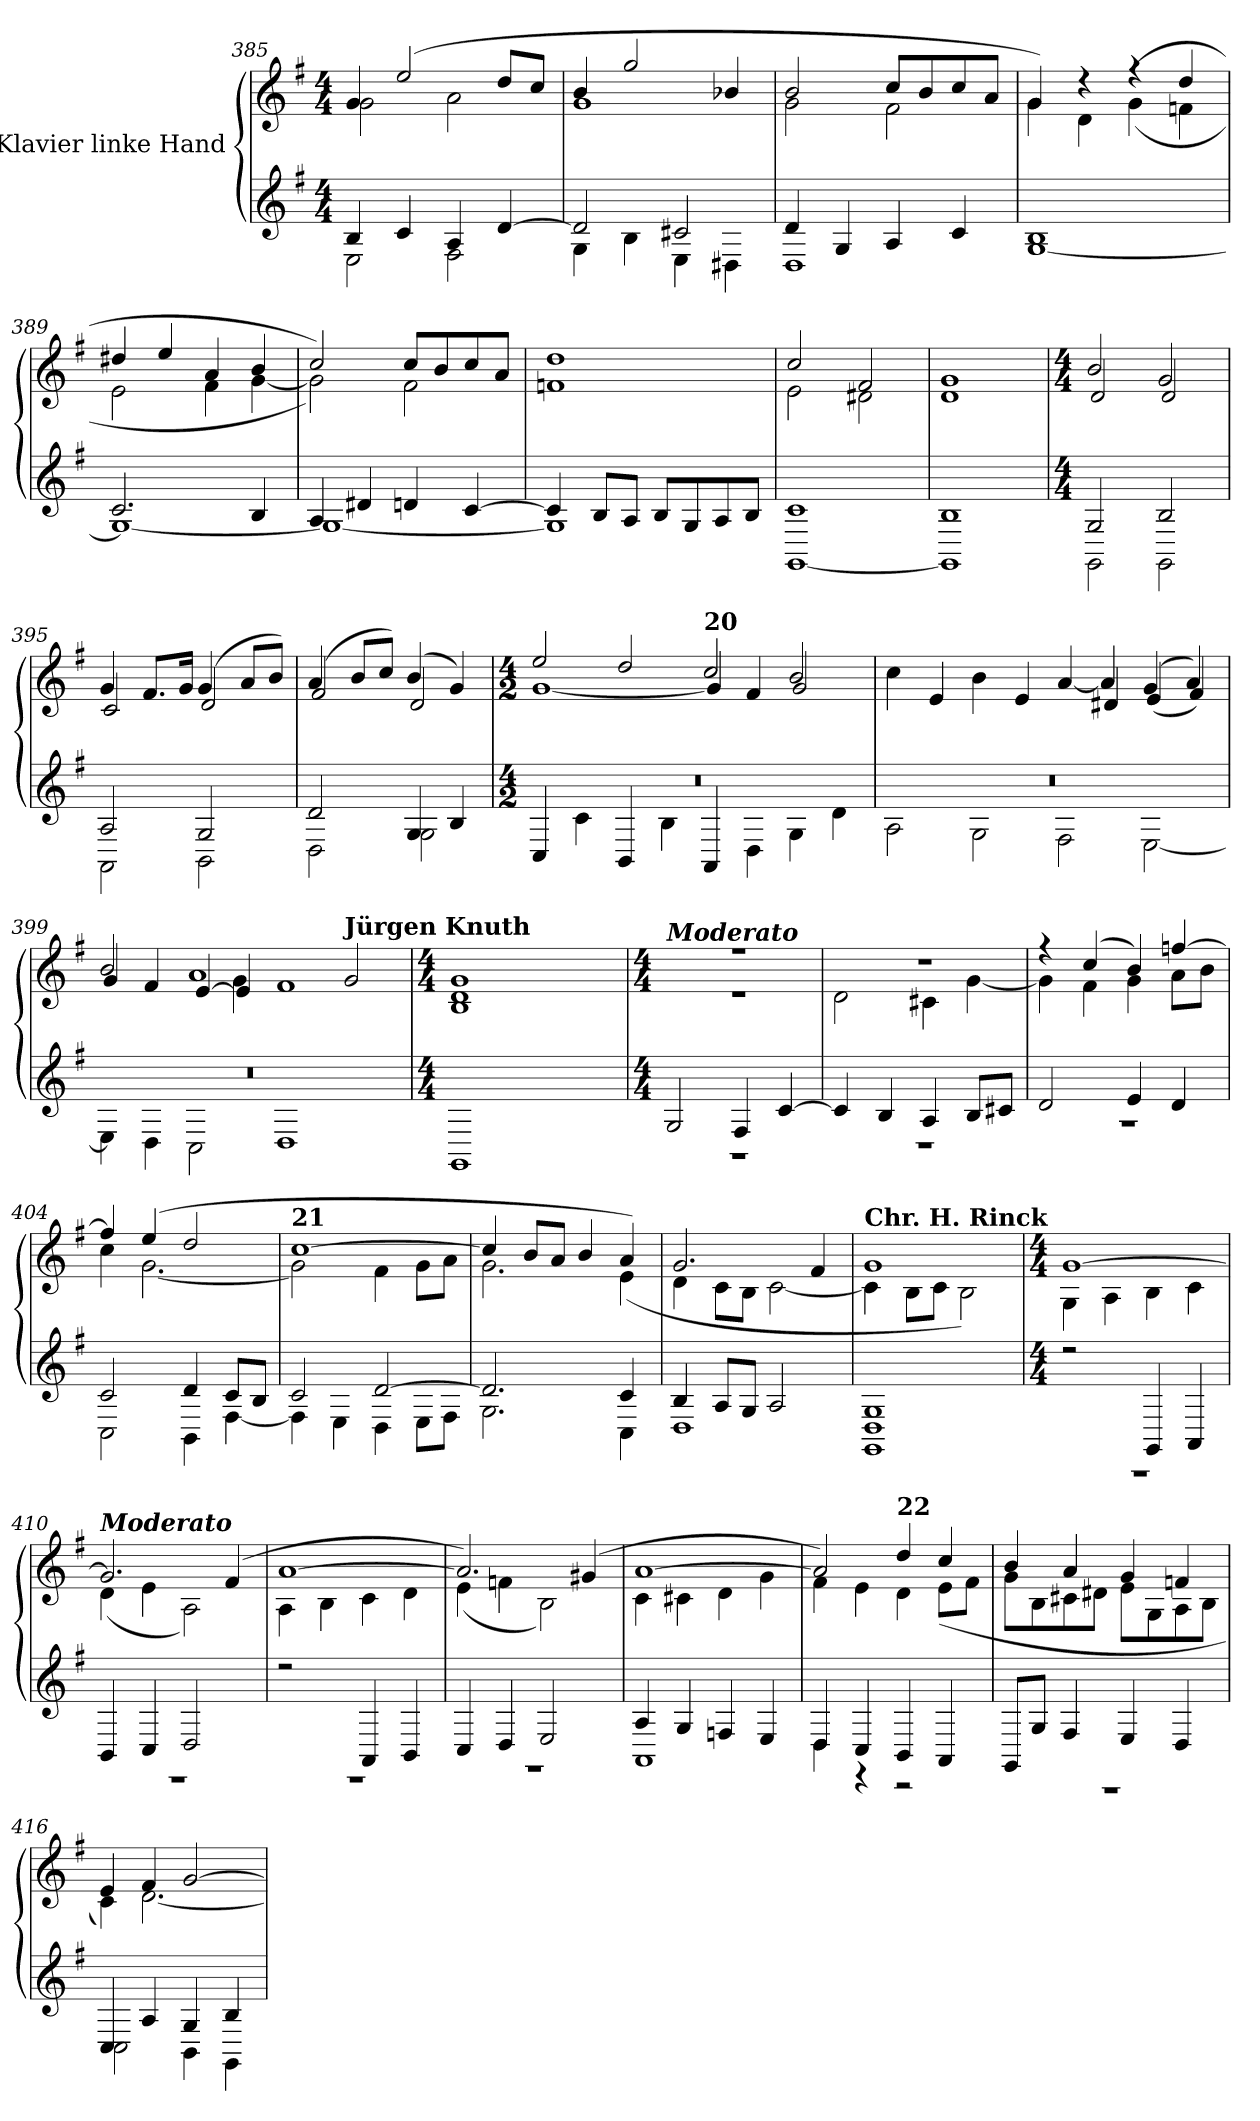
**kern	**kern
*part1	*part1
*staff2	*staff1
*I"Klavier linke Hand	*
!!LO:LB:g=z
*clefG2	*clefG2
*k[f#]	*k[f#]
*M4/4	*M4/4
=385	=385
*^	*^
4B/	2E\	4g/	2g\
4c/	.	(2ee/	.
4A/	2F#\	.	2a\
[4d/	.	8dd/L	.
.	.	8cc/J	.
=386	=386	=386	=386
2d/]	4G\	4b/	1g
.	4B\	2gg/	.
2c#X/	4E\	.	.
.	4D#X\	4b-X/	.
=387	=387	=387	=387
4d/	1D	2b/	2g\
4G/	.	.	.
4A/	.	8cc/L	2f#\
.	.	8b/	.
4c/	.	8cc/	.
.	.	8a/J	.
=388	=388	=388	=388
1B	[1G	4g/)	4g\
.	.	4r	4d\
.	.	(4r	(4g\
.	.	4dd/	4fn\
=389	=389	=389	=389
2.c/	1G_	4dd#X/	2e\
.	.	4ee/	.
.	.	4a/	4f#\
4B/	.	4b/	[4g\
!!LO:LB:g=z	!!
=390	=390	=390	=390
4A/	1G_	2cc/)	2g\])
4d#X/	.	.	.
4dn/	.	8cc/L	2f#\
.	.	8b/	.
[4c/	.	8cc/	.
.	.	8a/J	.
=391	=391	=391	=391
4c/]	1G]	1dd	1fn
8B/L	.	.	.
8A/J	.	.	.
8B/L	.	.	.
8G/	.	.	.
8A/	.	.	.
8B/J	.	.	.
=392	=392	=392	=392
1c	[1GG	2cc/	2e\
.	.	2f#/	2d#X\
=393	=393	=393	=393
1B	1GG>]	1g>	1d
!!LO:LB:g=z	!!
=394	=394	=394	=394
*M4/4	*	*M4/4	*
2G/	2GG\	2b/	2d/
2B/	2GG\	2g/	2d/
=395	=395	=395	=395
2A/	2AA\	4g/	2c/
.	.	8.f#/L	.
.	.	16g/Jk	.
2G/	2BB\	(4g/	2d/
.	.	8a/L	.
.	.	8b/J)	.
=396	=396	=396	=396
2d/	2D\	(4a/	2f#/
.	.	8b/L	.
.	.	8cc/J)	.
4G/	2G\	(4b/	2d/
4B/	.	4g/)	.
=397	=397	=397	=397
*M4/2	*	*M4/2	*
0r	4C/	2ee/	[1g
.	4c\	.	.
.	4BB/	2dd/	.
.	4B\	.	.
!	!	!LO:TX:a:B:t=20	!
.	4AA/	2cc/	4g/]
.	4D\	.	4f#/
.	4G\	2b/	2g/
.	4d\	.	.
!!LO:LB:g=z	!!
=398	=398	=398	=398
0r	2A\	4cc\	4ryy
*	*	*v	*v
.	.	4e/
.	2G\	4b\
.	.	4e/
.	2F#\	[4a/
*	*	*^
.	.	4a/]	4d#X/
.	[2E\	(4g/	(4e/
.	.	4a/)	4f#/)
=399	=399	=399	=399
*	*	*	*^
0r	4E\]	2b/	2.ryy	4g/
.	4D\	.	.	4f#/
.	2C\	1a	.	[4e/
.	.	.	4g\	4e/]
.	1D	.	1ryy	1f#
!	!	!LO:TX:a:B:t=Jürgen Knuth	!	!
.	.	2g/	.	.
*	*	*v	*v	*v
=400	=400	=400
*M4/4	*	*M4/4
*	*	*^
4ryy	1GG	1g	1B 1d
4ryy	.	.	.
4ryy	.	.	.
4ryy	.	.	.
!!LO:LB:g=z	!!
=401	=401	=401	=401
*M4/4	*	*M4/4	*
!	!	!LO:TX:a:Bi:t=Moderato	!
2G/	1r	1r	1r
4F#/	.	.	.
[4c/	.	.	.
=402	=402	=402	=402
4c/]	1r	1r	2d\
4B/	.	.	.
4A/	.	.	4c#X\
8B/L	.	.	[4g\
8c#X/J	.	.	.
=403	=403	=403	=403
2d/	1r	4r	4g\]
.	.	(4cc/	4f#\
4e/	.	4b/)	4g\
4d/	.	[4ffn/	8a\L
.	.	.	8b\J
=404	=404	=404	=404
2c/	2C\	4ff/]	4cc\
.	.	(4ee/	[2.g\
4d/	4BB\	2dd/	.
8c/L	[4F#\	.	.
8B/J	.	.	.
=405	=405	=405	=405
!	!	!LO:TX:a:B:t=21	!
2c/	4F#\]	[1cc	2g\]
.	4E\	.	.
[2d/	4D\	.	4f#\
.	8E\L	.	8g\L
.	8F#\J	.	8a\J
!!LO:PB:g=z	!!
=406	=406	=406	=406
2.d/]	2.G\	4cc/]	2.g\
.	.	8b/L	.
.	.	8a/J	.
.	.	4b/	.
4c/	4C\	4a/)	(4e\
=407	=407	=407	=407
4B/	1D	2.g/	4d\
8A/L	.	.	8c\L
8G/J	.	.	8B\J
2A/	.	.	[2c\
.	.	4f#/	.
=408	=408	=408	=408
!	!	!LO:TX:a:B:t=Chr. H. Rinck	!
1G	1GG> 1D>	1g>	4c\]
.	.	.	8B\L
.	.	.	8c\J
.	.	.	2B>\)
!!LO:LB:g=z	!!
=409	=409	=409	=409
*M4/4	*	*M4/4	*
2r	1r	[1g	4G\
.	.	.	4A\
4GG/	.	.	4B\
4AA/	.	.	4c\
=410	=410	=410	=410
!	!	!LO:TX:a:Bi:t=Moderato	!
4BB/	1r	2.g/]	(4d\
4C/	.	.	4e\
2D/	.	.	2A\)
.	.	(4f#/	.
=411	=411	=411	=411
2r	1r	[1a	4A\
.	.	.	4B\
4AA/	.	.	4c\
4BB/	.	.	4d\
=412	=412	=412	=412
4C/	1r	2.a/])	(4e\
4D/	.	.	4fn\
2E/	.	.	2B\)
.	.	(4g#X/	.
=413	=413	=413	=413
4A/	1AA	[1a	4c\
4G/	.	.	4c#X\
4Fn/	.	.	4d\
4E/	.	.	4g\
=414	=414	=414	=414
4D/	4D\	2a/])	4f#\
4C/	4r	.	4e\
!	!	!LO:TX:a:B:t=22	!
4BB/	2r	4dd/	4d\
4AA/	.	4cc/	(8e\L
.	.	.	8f#\J
!!LO:LB:g=z	!!
=415	=415	=415	=415
8GG/L	1r	4b/	8g\L
8G/J	.	.	8B\
4F#/	.	4a/	8c#X\
.	.	.	8d#X\J
4E/	.	4g/	8e\L
.	.	.	8G\
4D/	.	4fn/	8A\
.	.	.	8B\J
=416	=416	=416	=416
4C/	2C\	4e/	4c\)
4A/	.	4f#/	[2.d\
4G/	4BB\	[2g/	.
4B/	4GG\	.	.
*v	*v	*	*
*	*v	*v
=	=
*-	*-
